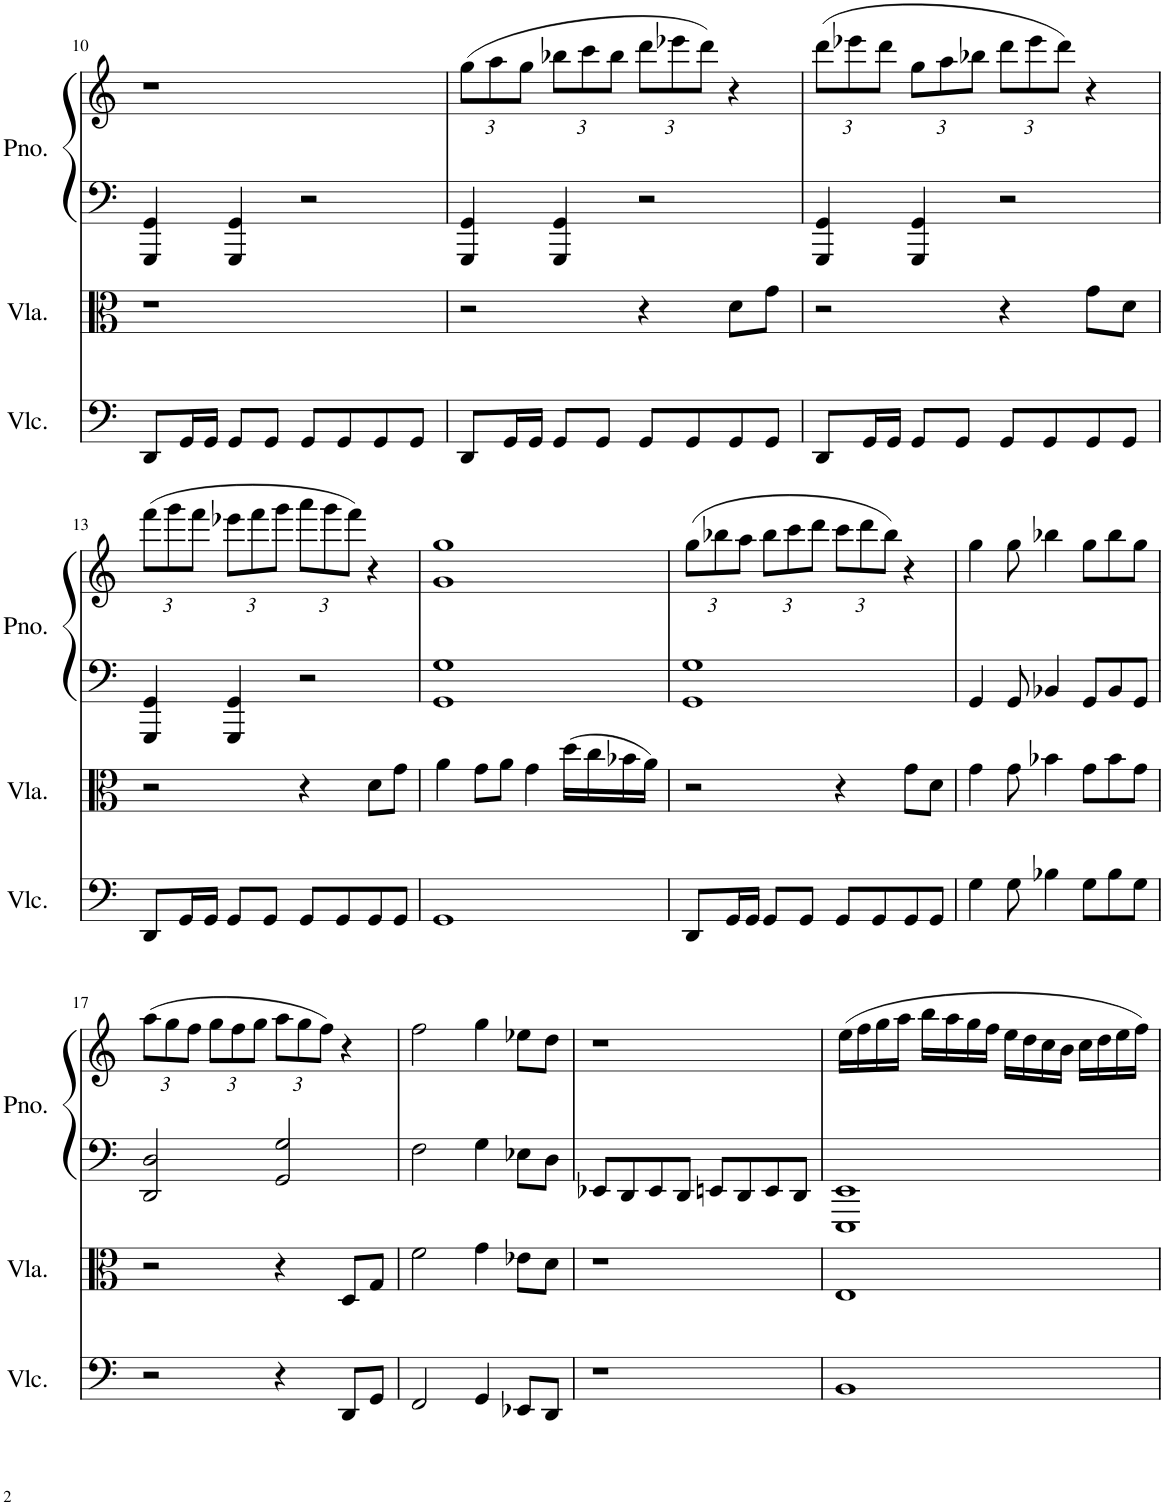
**kern	**kern	**kern	**kern
*part3	*part2	*part1	*part1
*staff4	*staff3	*staff2	*staff1
*I"Violoncello	*I"Viola	*I"Piano	*
*I'Vlc.	*I'Vla.	*I'Pno.	*
!!LO:PB:g=z
*clefF4	*clefC3	*clefF4	*clefG2
*k[]	*k[]	*k[]	*k[]
*M4/4	*M4/4	*M4/4	*M4/4
=10	=10	=10	=10
8DD/L	1r	4GGG/ 4GG/	1r
16GG/L	.	.	.
16GG/JJ	.	.	.
8GG/L	.	4GGG/ 4GG/	.
8GG/J	.	.	.
8GG/L	.	2r	.
8GG/	.	.	.
8GG/	.	.	.
8GG/J	.	.	.
=11	=11	=11	=11
*	*	*	*Xbrackettup
8DD/L	2r	4GGG/ 4GG/	(12gg\L
.	.	.	12aa\
16GG/L	.	.	.
.	.	.	12gg\J
16GG/JJ	.	.	.
8GG/L	.	4GGG/ 4GG/	12bb-X\L
.	.	.	12ccc\
8GG/J	.	.	.
.	.	.	12bb-\J
8GG/L	4r	2r	12ddd\L
.	.	.	12eee-X\
8GG/	.	.	.
.	.	.	12ddd\J)
8GG/	8d\L	.	4r
8GG/J	8g\J	.	.
=12	=12	=12	=12
8DD/L	2r	4GGG/ 4GG/	(12ddd\L
.	.	.	12eee-X\
16GG/L	.	.	.
.	.	.	12ddd\J
16GG/JJ	.	.	.
8GG/L	.	4GGG/ 4GG/	12gg\L
.	.	.	12aa\
8GG/J	.	.	.
.	.	.	12bb-X\J
8GG/L	4r	2r	12ddd\L
.	.	.	12eee-\
8GG/	.	.	.
.	.	.	12ddd\J)
8GG/	8g\L	.	4r
8GG/J	8d\J	.	.
!!LO:LB:g=z
=13	=13	=13	=13
8DD/L	2r	4GGG/ 4GG/	(12fff\L
.	.	.	12ggg\
16GG/L	.	.	.
.	.	.	12fff\J
16GG/JJ	.	.	.
8GG/L	.	4GGG/ 4GG/	12eee-X\L
.	.	.	12fff\
8GG/J	.	.	.
.	.	.	12ggg\J
8GG/L	4r	2r	12aaa\L
.	.	.	12ggg\
8GG/	.	.	.
.	.	.	12fff\J)
8GG/	8d\L	.	4r
8GG/J	8g\J	.	.
=14	=14	=14	=14
1GG	4a\	1GG 1G	1g 1gg
.	8g\L	.	.
.	8a\J	.	.
.	4g\	.	.
.	(16dd\LL	.	.
.	16cc\	.	.
.	16b-X\	.	.
.	16a\JJ)	.	.
=15	=15	=15	=15
8DD/L	2r	1GG 1G	(12gg\L
.	.	.	12bb-X\
16GG/L	.	.	.
.	.	.	12aa\J
16GG/JJ	.	.	.
8GG/L	.	.	12bb-\L
.	.	.	12ccc\
8GG/J	.	.	.
.	.	.	12ddd\J
8GG/L	4r	.	12ccc\L
.	.	.	12ddd\
8GG/	.	.	.
.	.	.	12bb-\J)
8GG/	8g\L	.	4r
8GG/J	8d\J	.	.
=16	=16	=16	=16
4G\	4g\	4GG/	4gg\
8G\	8g\	8GG/	8gg\
4B-X\	4b-X\	4BB-X/	4bb-X\
8G\L	8g\L	8GG/L	8gg\L
8B-\	8b-\	8BB-/	8bb-\
8G\J	8g\J	8GG/J	8gg\J
!!LO:LB:g=z
=17	=17	=17	=17
2r	2r	2DD/ 2D/	(12aa\L
.	.	.	12gg\
.	.	.	12ff\J
.	.	.	12gg\L
.	.	.	12ff\
.	.	.	12gg\J
4r	4r	2GG/ 2G/	12aa\L
.	.	.	12gg\
.	.	.	12ff\J)
8DD/L	8D/L	.	4r
8GG/J	8G/J	.	.
=18	=18	=18	=18
2FF/	2f\	2F\	2ff\
4GG/	4g\	4G\	4gg\
8EE-X/L	8e-X\L	8E-X\L	8ee-X\L
8DD/J	8d\J	8D\J	8dd\J
=19	=19	=19	=19
1r	1r	8EE-X/L	1r
.	.	8DD/	.
.	.	8EE-/	.
.	.	8DD/J	.
.	.	8EEn/L	.
.	.	8DD/	.
.	.	8EE/	.
.	.	8DD/J	.
=20	=20	=20	=20
1BB	1E	1EEE 1EE	(16ee\LL
.	.	.	16ff\
.	.	.	16gg\
.	.	.	16aa\JJ
.	.	.	16bb\LL
.	.	.	16aa\
.	.	.	16gg\
.	.	.	16ff\JJ
.	.	.	16ee\LL
.	.	.	16dd\
.	.	.	16cc\
.	.	.	16b\JJ
.	.	.	16cc\LL
.	.	.	16dd\
.	.	.	16ee\
.	.	.	16ff\JJ)
=	=	=	=
*-	*-	*-	*-
